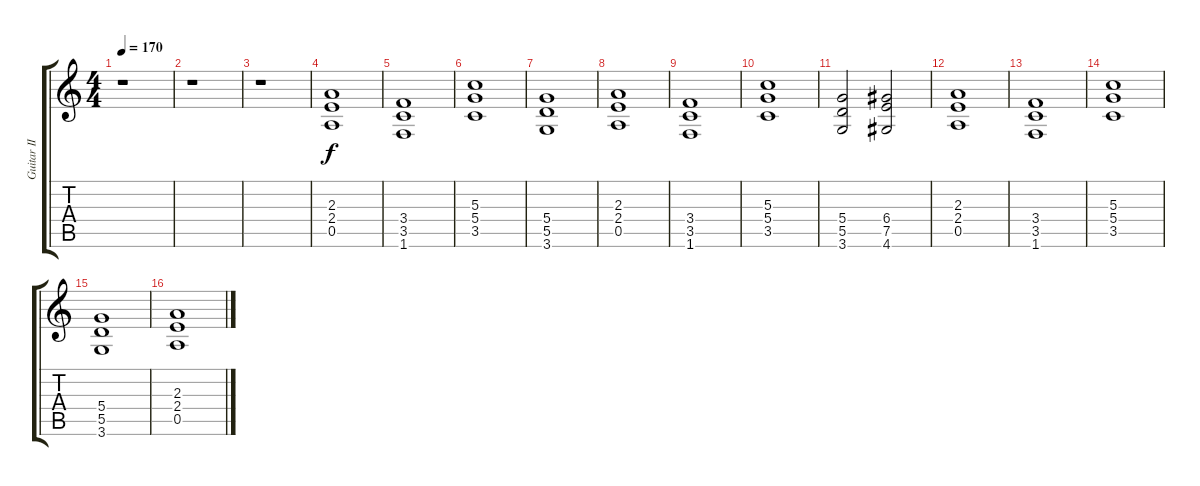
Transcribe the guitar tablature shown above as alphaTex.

\track ("Guitar II" "Guitar II") {instrument overdrivenguitar}
\staff {score tabs}
\tuning (E4 B3 G3 D3 A2 E2) {hide}
\ts (4 4)
\tempo 170
\clef g2
\ks c
r.1{dy f} |
r.1 |
r.1 |
(2.3 2.4 0.5).1 |
(3.4 3.5 1.6).1 |
(5.3 5.4 3.5).1 |
(5.4 5.5 3.6).1 |
(2.3 2.4 0.5).1 |
(3.4 3.5 1.6).1 |
(5.3 5.4 3.5).1 |
(5.4 5.5 3.6).2 (6.4 7.5 4.6).2 |
(2.3 2.4 0.5).1 |
(3.4 3.5 1.6).1 |
(5.3 5.4 3.5).1 |
(5.4 5.5 3.6).1 |
(2.3 2.4 0.5).1
